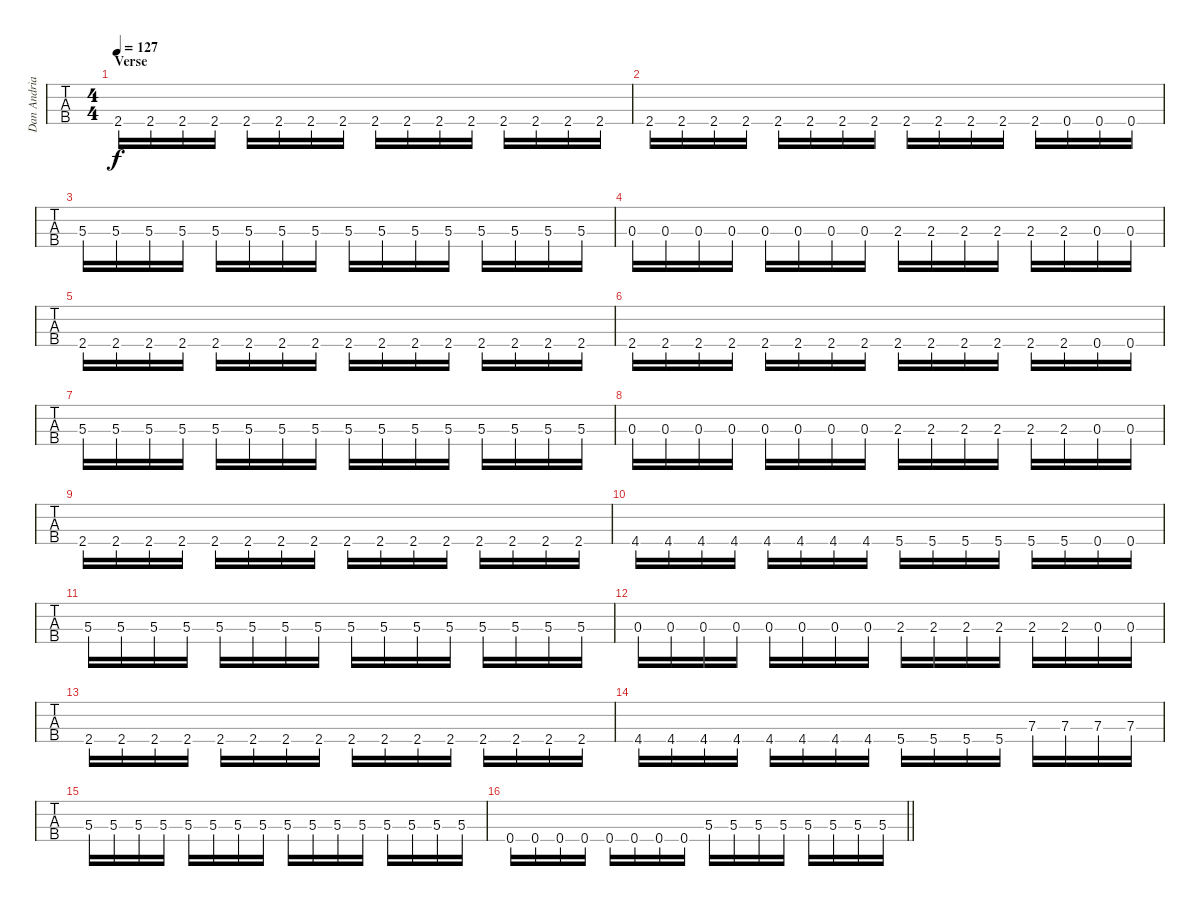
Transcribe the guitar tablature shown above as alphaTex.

\track ("Dan Andriano - Bass" "Dan Andria") {instrument electricbassfinger}
\staff {tabs}
\tuning (G2 D2 A1 E1) {hide}
\ts (4 4)
\section ("" "Verse")
\tempo 127
\clef f4
\ks a
2.4.16{dy f} 2.4.16 2.4.16 2.4.16 2.4.16 2.4.16 2.4.16 2.4.16 2.4.16 2.4.16 2.4.16 2.4.16 2.4.16 2.4.16 2.4.16 2.4.16 |
2.4.16 2.4.16 2.4.16 2.4.16 2.4.16 2.4.16 2.4.16 2.4.16 2.4.16 2.4.16 2.4.16 2.4.16 2.4.16 0.4.16 0.4.16 0.4.16 |
5.3.16 5.3.16 5.3.16 5.3.16 5.3.16 5.3.16 5.3.16 5.3.16 5.3.16 5.3.16 5.3.16 5.3.16 5.3.16 5.3.16 5.3.16 5.3.16 |
0.3.16 0.3.16 0.3.16 0.3.16 0.3.16 0.3.16 0.3.16 0.3.16 2.3.16 2.3.16 2.3.16 2.3.16 2.3.16 2.3.16 0.3.16 0.3.16 |
2.4.16 2.4.16 2.4.16 2.4.16 2.4.16 2.4.16 2.4.16 2.4.16 2.4.16 2.4.16 2.4.16 2.4.16 2.4.16 2.4.16 2.4.16 2.4.16 |
2.4.16 2.4.16 2.4.16 2.4.16 2.4.16 2.4.16 2.4.16 2.4.16 2.4.16 2.4.16 2.4.16 2.4.16 2.4.16 2.4.16 0.4.16 0.4.16 |
5.3.16 5.3.16 5.3.16 5.3.16 5.3.16 5.3.16 5.3.16 5.3.16 5.3.16 5.3.16 5.3.16 5.3.16 5.3.16 5.3.16 5.3.16 5.3.16 |
0.3.16 0.3.16 0.3.16 0.3.16 0.3.16 0.3.16 0.3.16 0.3.16 2.3.16 2.3.16 2.3.16 2.3.16 2.3.16 2.3.16 0.3.16 0.3.16 |
2.4.16 2.4.16 2.4.16 2.4.16 2.4.16 2.4.16 2.4.16 2.4.16 2.4.16 2.4.16 2.4.16 2.4.16 2.4.16 2.4.16 2.4.16 2.4.16 |
4.4.16 4.4.16 4.4.16 4.4.16 4.4.16 4.4.16 4.4.16 4.4.16 5.4.16 5.4.16 5.4.16 5.4.16 5.4.16 5.4.16 0.4.16 0.4.16 |
5.3.16 5.3.16 5.3.16 5.3.16 5.3.16 5.3.16 5.3.16 5.3.16 5.3.16 5.3.16 5.3.16 5.3.16 5.3.16 5.3.16 5.3.16 5.3.16 |
0.3.16 0.3.16 0.3.16 0.3.16 0.3.16 0.3.16 0.3.16 0.3.16 2.3.16 2.3.16 2.3.16 2.3.16 2.3.16 2.3.16 0.3.16 0.3.16 |
2.4.16 2.4.16 2.4.16 2.4.16 2.4.16 2.4.16 2.4.16 2.4.16 2.4.16 2.4.16 2.4.16 2.4.16 2.4.16 2.4.16 2.4.16 2.4.16 |
4.4.16 4.4.16 4.4.16 4.4.16 4.4.16 4.4.16 4.4.16 4.4.16 5.4.16 5.4.16 5.4.16 5.4.16 7.3.16 7.3.16 7.3.16 7.3.16 |
5.3.16 5.3.16 5.3.16 5.3.16 5.3.16 5.3.16 5.3.16 5.3.16 5.3.16 5.3.16 5.3.16 5.3.16 5.3.16 5.3.16 5.3.16 5.3.16 |
\barLineRight lightlight
0.4.16 0.4.16 0.4.16 0.4.16 0.4.16 0.4.16 0.4.16 0.4.16 5.3.16 5.3.16 5.3.16 5.3.16 5.3.16 5.3.16 5.3.16 5.3.16
